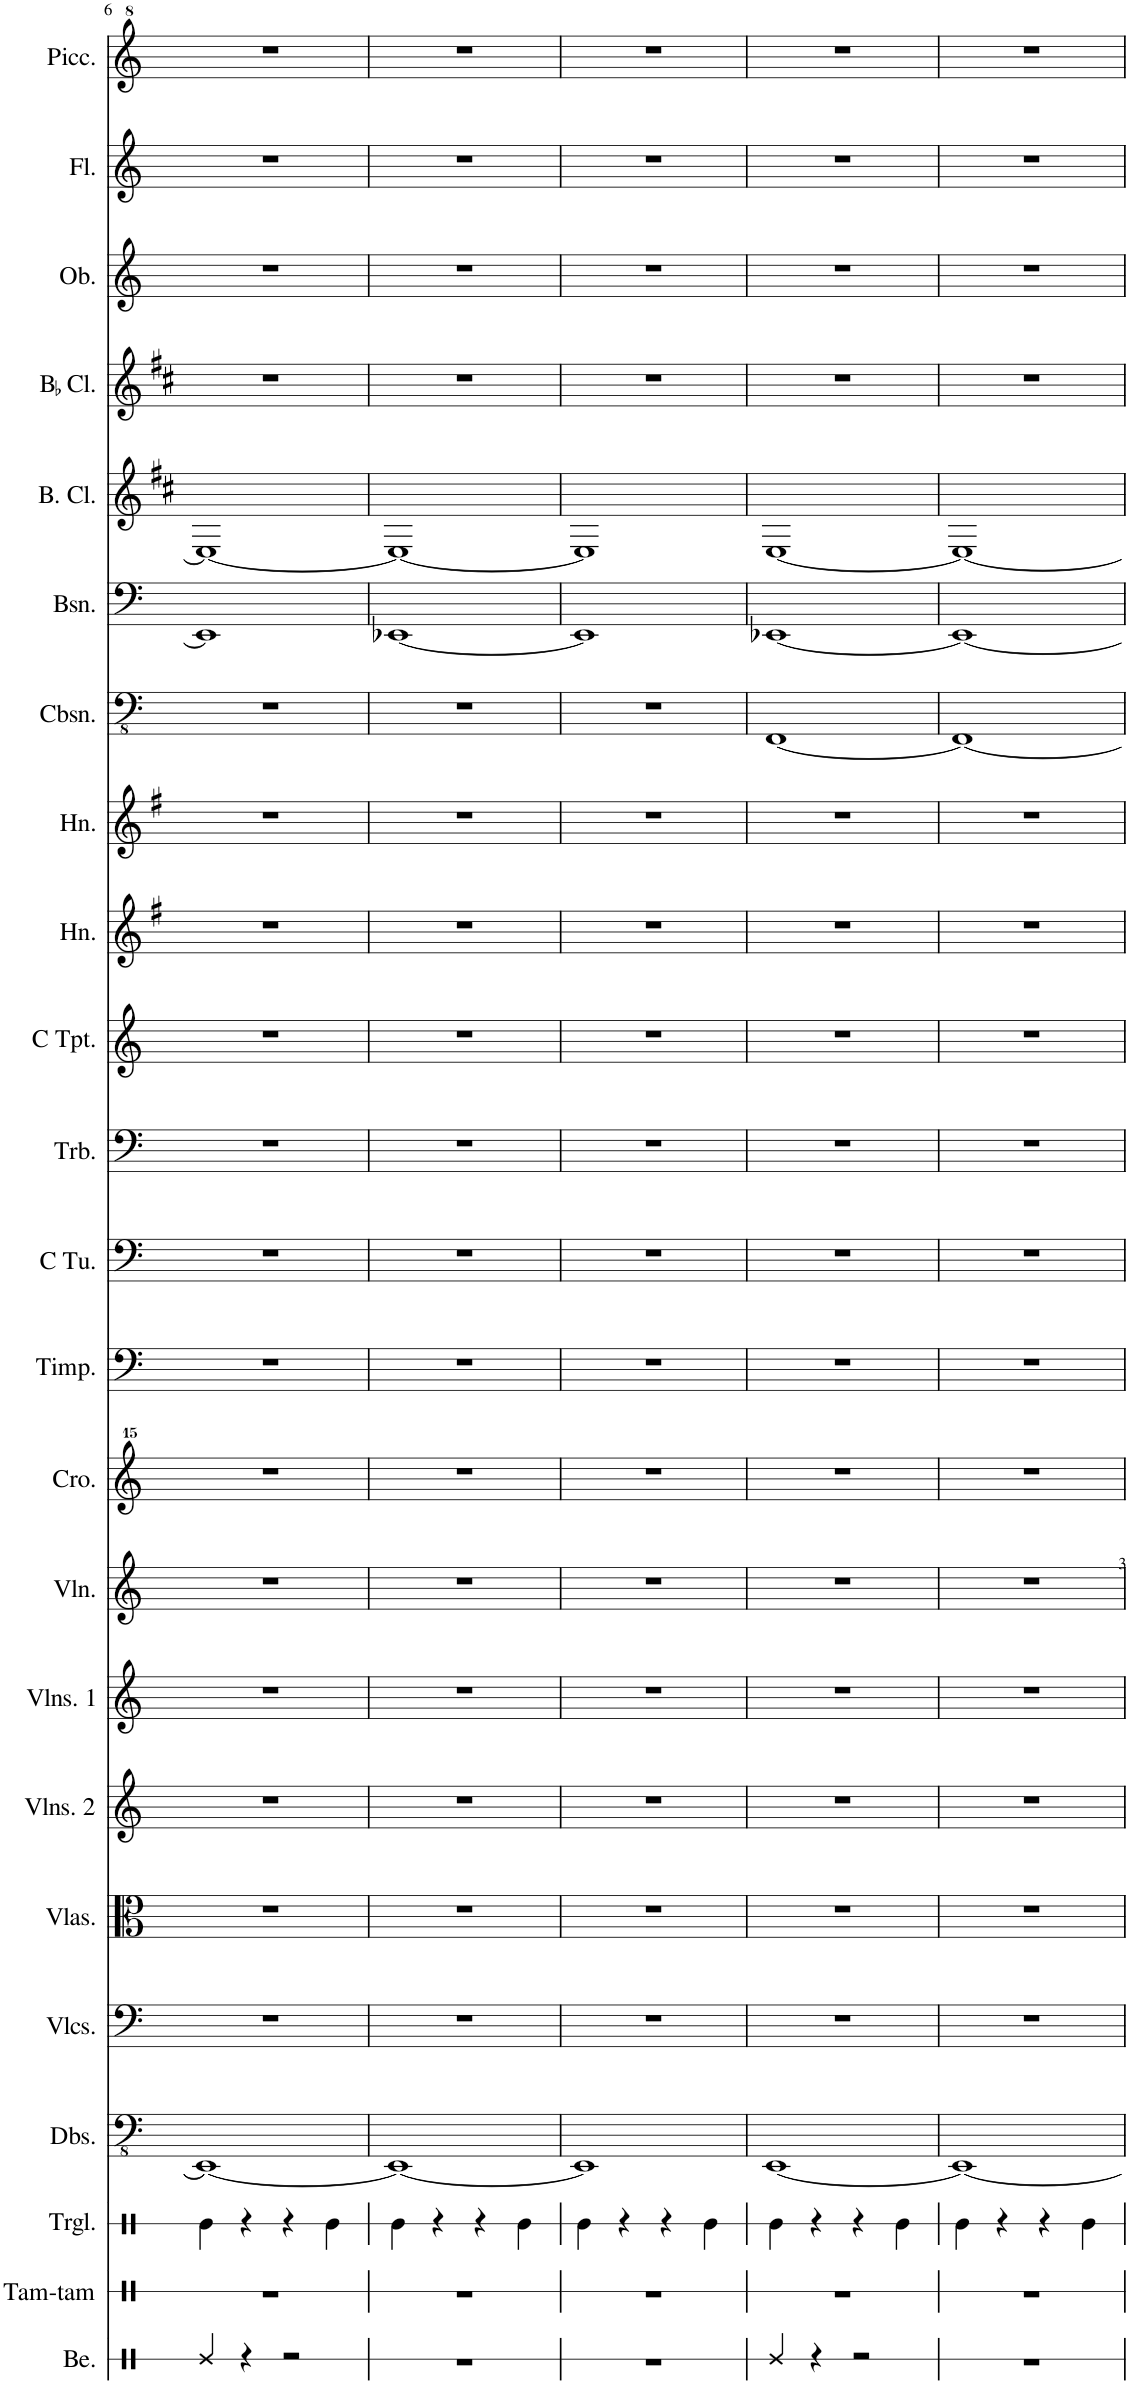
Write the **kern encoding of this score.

**kern	**kern	**kern	**kern	**kern	**kern	**kern	**kern	**kern	**kern	**kern	**kern	**kern	**kern	**kern	**kern	**kern	**kern	**kern	**kern	**kern	**kern	**kern
*part23	*part22	*part21	*part20	*part19	*part18	*part17	*part16	*part15	*part14	*part13	*part12	*part11	*part10	*part9	*part8	*part7	*part6	*part5	*part4	*part3	*part2	*part1
*staff23	*staff22	*staff21	*staff20	*staff19	*staff18	*staff17	*staff16	*staff15	*staff14	*staff13	*staff12	*staff11	*staff10	*staff9	*staff8	*staff7	*staff6	*staff5	*staff4	*staff3	*staff2	*staff1
*I"Bells	*I"Tam-tam	*I"Triangle	*I"Double Basses	*I"Violoncellos	*I"Violas	*I"Violins 2	*I"Violins 1	*I"Violin	*I"Crotales	*I"Timpani	*I"C Tuba	*I"Trombone	*I"C Trumpet	*I"Horn	*I"Horn	*I"Contrabassoon	*I"Bassoon	*I"Bass Clarinet	*I"BaccidentalFlat Clarinet	*I"Oboe	*I"Flute	*I"Piccolo
*I'Be.	*I'Tam-tam	*I'Trgl.	*I'Dbs.	*I'Vlcs.	*I'Vlas.	*I'Vlns. 2	*I'Vlns. 1	*I'Vln.	*I'Cro.	*I'Timp.	*I'C Tu.	*I'Trb.	*I'C Tpt.	*I'Hn.	*I'Hn.	*I'Cbsn.	*I'Bsn.	*I'B. Cl.	*I'BaccidentalFlat Cl.	*I'Ob.	*I'Fl.	*I'Picc.
!!LO:PB:g=z
*clefX	*clefX	*clefX	*clefFv4	*clefF4	*clefC3	*clefG2	*clefG2	*clefG2	*clefG^^2	*clefF4	*clefF4	*clefF4	*clefG2	*clefG2	*clefG2	*clefFv4	*clefF4	*clefG2	*clefG2	*clefG2	*clefG2	*clefG^2
*	*	*	*	*	*	*	*	*	*	*	*	*	*	*Trd4c7	*Trd4c7	*Trd7c12	*	*Trd8c14	*Trd1c2	*	*	*Trd-7c-12
*k[]	*k[]	*k[]	*k[]	*k[]	*k[]	*k[]	*k[]	*k[]	*k[]	*k[]	*k[]	*k[]	*k[]	*k[f#]	*k[f#]	*k[]	*k[]	*k[f#c#]	*k[f#c#]	*k[]	*k[]	*k[]
*M4/4	*M4/4	*M4/4	*M4/4	*M4/4	*M4/4	*M4/4	*M4/4	*M4/4	*M4/4	*M4/4	*M4/4	*M4/4	*M4/4	*M4/4	*M4/4	*M4/4	*M4/4	*M4/4	*M4/4	*M4/4	*M4/4	*M4/4
=6	=6	=6	=6	=6	=6	=6	=6	=6	=6	=6	=6	=6	=6	=6	=6	=6	=6	=6	=6	=6	=6	=6
4Re/	1r	4Re\	1EEE_	1r	1r	1r	1r	1r	1r	1r	1r	1r	1r	1r	1r	1r	1EE-]	1E-_	1r	1r	1r	1r
4r	.	4r	.	.	.	.	.	.	.	.	.	.	.	.	.	.	.	.	.	.	.	.
2r	.	4r	.	.	.	.	.	.	.	.	.	.	.	.	.	.	.	.	.	.	.	.
.	.	4Re\	.	.	.	.	.	.	.	.	.	.	.	.	.	.	.	.	.	.	.	.
=7	=7	=7	=7	=7	=7	=7	=7	=7	=7	=7	=7	=7	=7	=7	=7	=7	=7	=7	=7	=7	=7	=7
1r	1r	4Re\	1EEE_	1r	1r	1r	1r	1r	1r	1r	1r	1r	1r	1r	1r	1r	[1EE-X	1E-_	1r	1r	1r	1r
.	.	4r	.	.	.	.	.	.	.	.	.	.	.	.	.	.	.	.	.	.	.	.
.	.	4r	.	.	.	.	.	.	.	.	.	.	.	.	.	.	.	.	.	.	.	.
.	.	4Re\	.	.	.	.	.	.	.	.	.	.	.	.	.	.	.	.	.	.	.	.
=8	=8	=8	=8	=8	=8	=8	=8	=8	=8	=8	=8	=8	=8	=8	=8	=8	=8	=8	=8	=8	=8	=8
1r	1r	4Re\	1EEE]	1r	1r	1r	1r	1r	1r	1r	1r	1r	1r	1r	1r	1r	1EE-]	1E-]	1r	1r	1r	1r
.	.	4r	.	.	.	.	.	.	.	.	.	.	.	.	.	.	.	.	.	.	.	.
.	.	4r	.	.	.	.	.	.	.	.	.	.	.	.	.	.	.	.	.	.	.	.
.	.	4Re\	.	.	.	.	.	.	.	.	.	.	.	.	.	.	.	.	.	.	.	.
=9	=9	=9	=9	=9	=9	=9	=9	=9	=9	=9	=9	=9	=9	=9	=9	=9	=9	=9	=9	=9	=9	=9
4Re/	1r	4Re\	[1EEE	1r	1r	1r	1r	1r	1r	1r	1r	1r	1r	1r	1r	[1FFF	[1EE-X	[1E	1r	1r	1r	1r
4r	.	4r	.	.	.	.	.	.	.	.	.	.	.	.	.	.	.	.	.	.	.	.
2r	.	4r	.	.	.	.	.	.	.	.	.	.	.	.	.	.	.	.	.	.	.	.
.	.	4Re\	.	.	.	.	.	.	.	.	.	.	.	.	.	.	.	.	.	.	.	.
=10	=10	=10	=10	=10	=10	=10	=10	=10	=10	=10	=10	=10	=10	=10	=10	=10	=10	=10	=10	=10	=10	=10
1r	1r	4Re\	1EEE_	1r	1r	1r	1r	1r	1r	1r	1r	1r	1r	1r	1r	1FFF_	1EE-_	1E_	1r	1r	1r	1r
.	.	4r	.	.	.	.	.	.	.	.	.	.	.	.	.	.	.	.	.	.	.	.
.	.	4r	.	.	.	.	.	.	.	.	.	.	.	.	.	.	.	.	.	.	.	.
.	.	4Re\	.	.	.	.	.	.	.	.	.	.	.	.	.	.	.	.	.	.	.	.
=	=	=	=	=	=	=	=	=	=	=	=	=	=	=	=	=	=	=	=	=	=	=
*-	*-	*-	*-	*-	*-	*-	*-	*-	*-	*-	*-	*-	*-	*-	*-	*-	*-	*-	*-	*-	*-	*-
